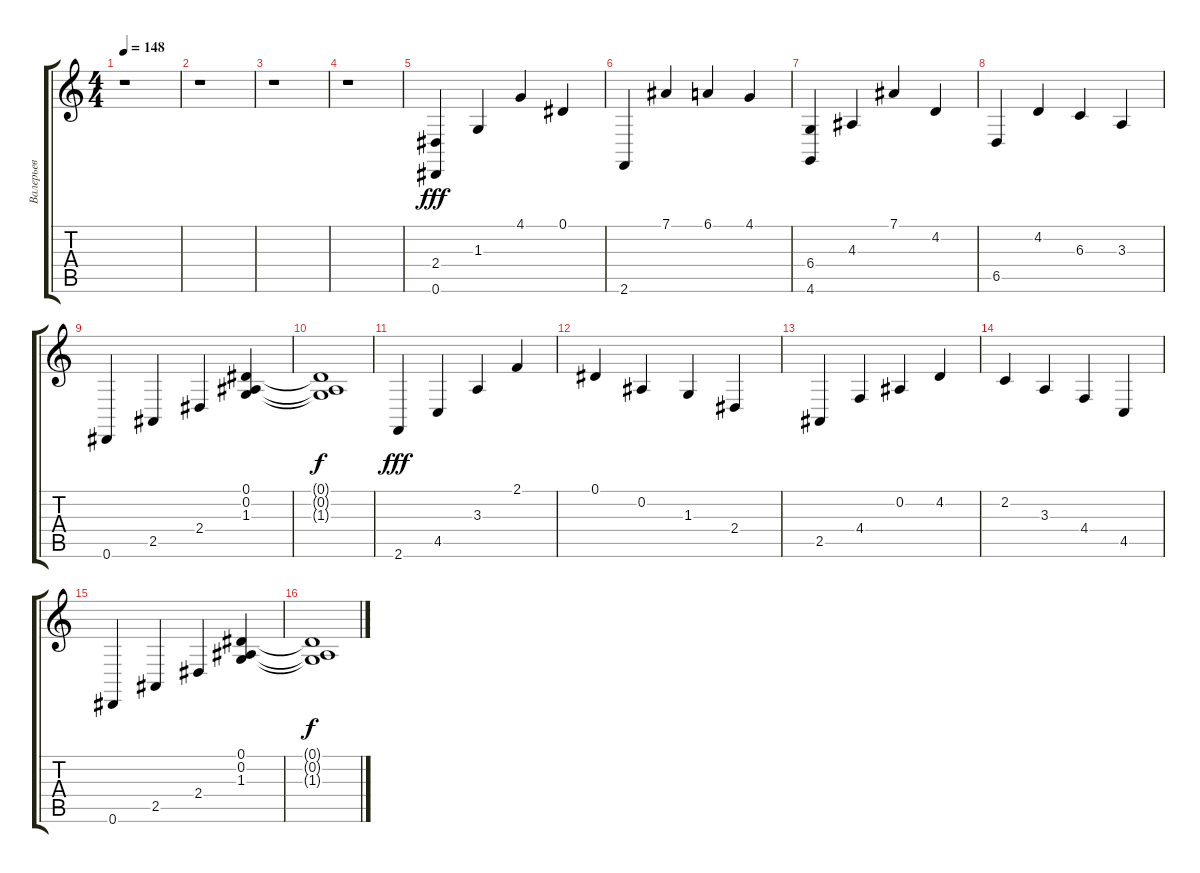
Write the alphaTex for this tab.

\track ("Валерьев" "Валерьев") {instrument brightacousticpiano}
\staff {score tabs}
\tuning (Eb4 Bb3 Gb3 Db3 Ab2 Eb2) {hide}
\ts (4 4)
\tempo 148
\clef g2
\ks c
r.1{dy fff} |
r.1 |
r.1 |
r.1 |
(2.4 0.6).4 1.3.4 4.1.4 0.1.4 |
2.6.4 7.1.4 6.1.4 4.1.4 |
(6.4 4.6).4 4.3.4 7.1.4 4.2.4 |
6.5.4 4.2.4 6.3.4 3.3.4 |
0.6.4 2.5.4 2.4.4 (0.1 0.2 1.3).4 |
(0.1{t} 0.2{t} 1.3{t}).1{dy f} |
2.6.4{dy fff} 4.5.4 3.3.4 2.1.4 |
0.1.4 0.2.4 1.3.4 2.4.4 |
2.5.4 4.4.4 0.2.4 4.2.4 |
2.2.4 3.3.4 4.4.4 4.5.4 |
0.6.4 2.5.4 2.4.4 (0.1 0.2 1.3).4 |
(0.1{t} 0.2{t} 1.3{t}).1{dy f}
